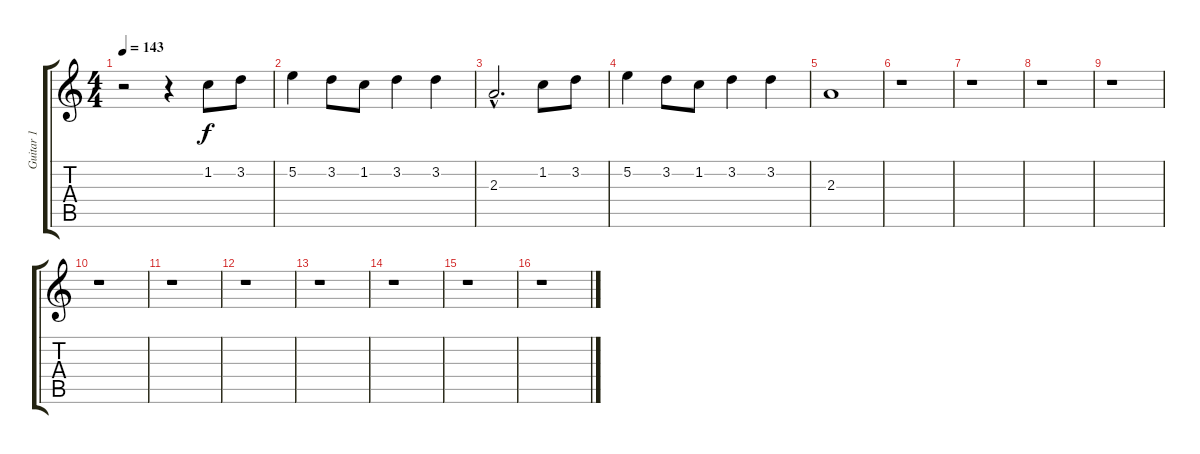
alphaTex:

\track ("Guitar 1" "Guitar 1") {instrument electricguitarclean}
\staff {score tabs}
\tuning (E4 B3 G3 D3 A2 E2) {hide}
\ts (4 4)
\tempo 143
\clef g2
\ks c
r.2{dy f instrument electricguitarclean} r.4 1.2.8 3.2.8 |
5.2.4 3.2.8 1.2.8 3.2.4 3.2.4 |
2.3{hac}.2{d} 1.2.8 3.2.8 |
5.2.4 3.2.8 1.2.8 3.2.4 3.2.4 |
2.3.1 |
r.1 |
r.1 |
r.1 |
r.1 |
r.1 |
r.1 |
r.1 |
r.1 |
r.1 |
r.1 |
r.1
